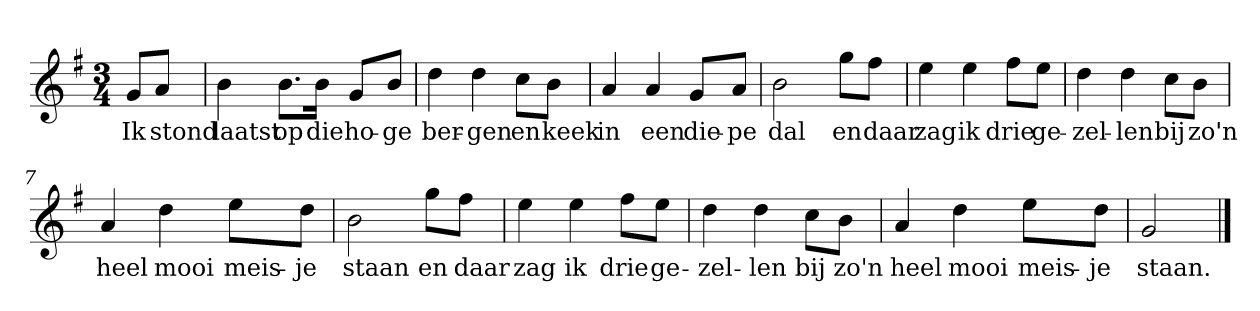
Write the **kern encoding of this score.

**kern	**text
*part1	*part1
*staff1	*staff1
*clefG2	*
*k[f#]	*
*G:	*
*M3/4	*
*MM120	*
=	=
8g/L	Ik
8a/J	stond
=1	=1
4b	laatst
8.b\L	op
16b\Jk	die
8g/L	ho-
8b/J	-ge
=2	=2
4dd	ber-
4dd	-gen
8cc\L	en
8b\J	keek
=3	=3
4a	in
4a	een
8g/L	die-
8a/J	-pe
=4	=4
2b	dal
8gg\L	en
8ff#\J	daar
=5	=5
4ee	zag
4ee	ik
8ff#\L	drie
8ee\J	ge-
=6	=6
4dd	-zel-
4dd	-len
8cc\L	bij
8b\J	zo'n
=7	=7
4a	heel
4dd	mooi
8ee\L	meis-
8dd\J	-je
=8	=8
2b	staan
8gg\L	en
8ff#\J	daar
=9	=9
4ee	zag
4ee	ik
8ff#\L	drie
8ee\J	ge-
=10	=10
4dd	-zel-
4dd	-len
8cc\L	bij
8b\J	zo'n
=11	=11
4a	heel
4dd	mooi
8ee\L	meis-
8dd\J	-je
=12	=12
2g	staan.
==	==
*-	*-
